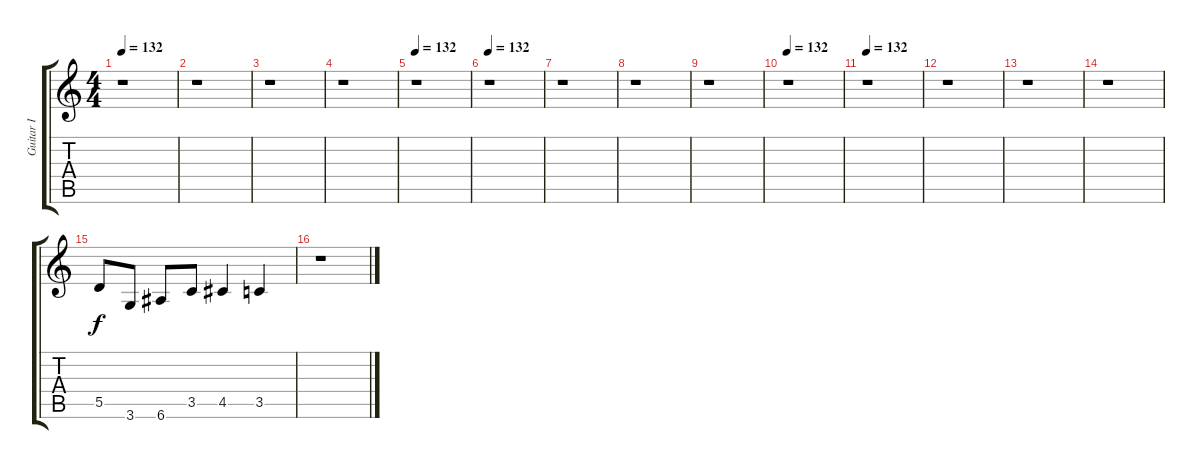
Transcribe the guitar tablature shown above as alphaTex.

\track ("Guitar I" "Guitar I") {instrument overdrivenguitar}
\staff {score tabs}
\tuning (E4 B3 G3 D3 A2 E2) {hide}
\ts (4 4)
\tempo 132
\clef g2
\ks c
r.1{dy f} |
r.1 |
r.1 |
r.1 |
\tempo 132
r.1 |
\tempo 132
r.1 |
r.1 |
r.1 |
r.1 |
\tempo 132
r.1 |
\tempo 132
r.1 |
r.1 |
r.1 |
r.1 |
5.5.8 3.6.8 6.6.8 3.5.8 4.5.4 3.5.4 |
r.1
